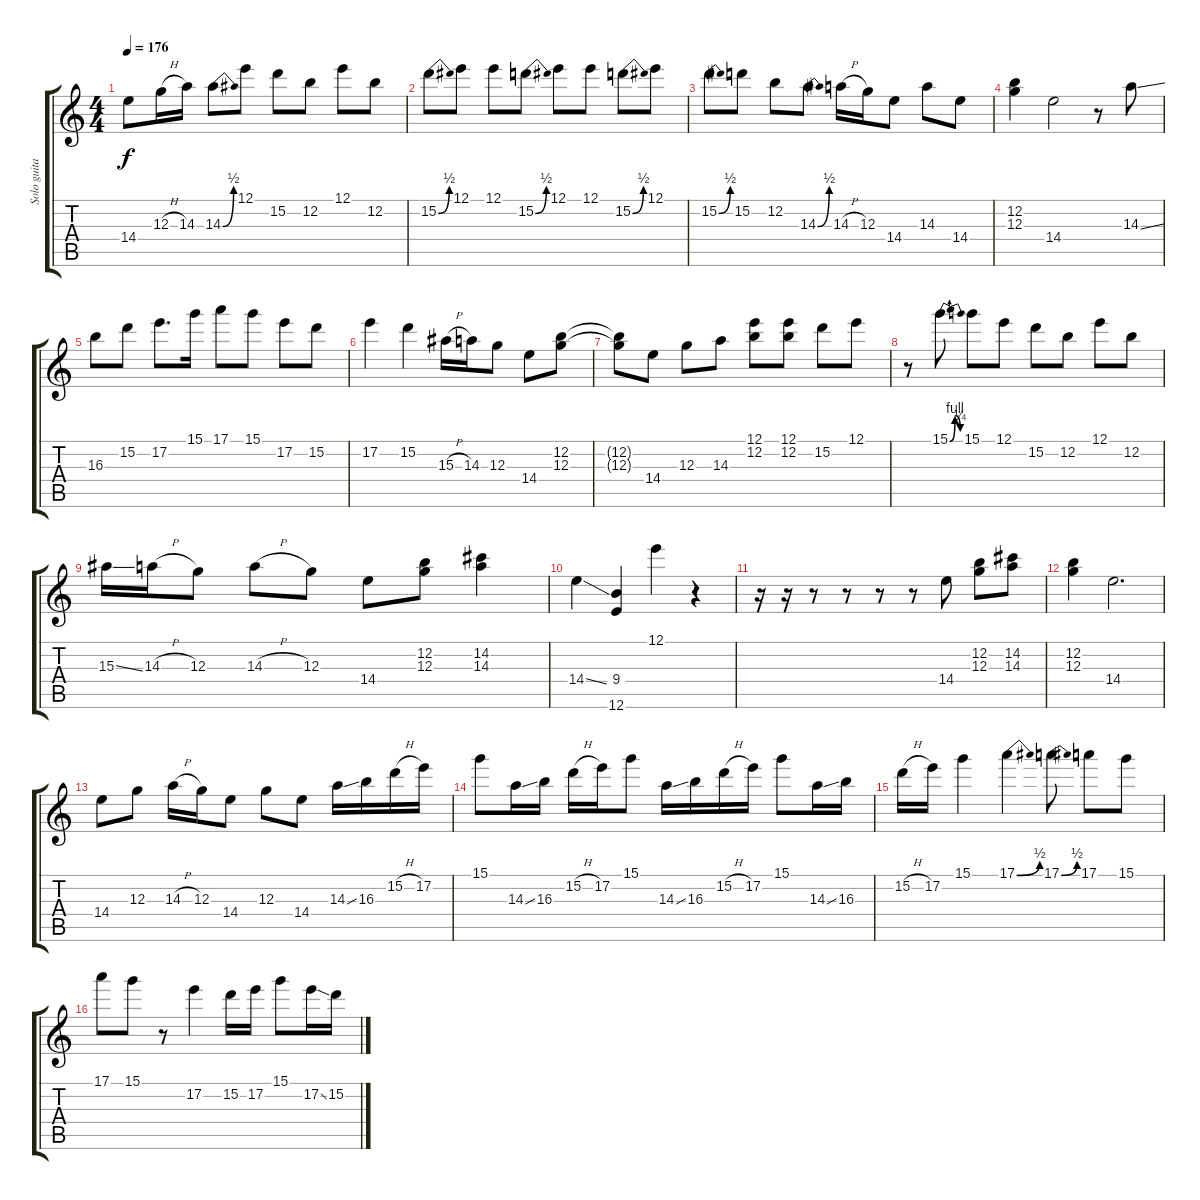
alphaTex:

\track ("Solo guitar" "Solo guita") {instrument overdrivenguitar}
\staff {score tabs}
\tuning (E4 B3 G3 D3 A2 E2) {hide}
\ts (4 4)
\tempo 176
\clef g2
\ks c
14.4.8{dy f} 12.3{h}.16 14.3.16 14.3{be (bend 0 0 60 2)}.8 12.1.8 15.2.8 12.2.8 12.1.8 12.2.8 |
15.2{be (bend 0 0 60 2)}.8 12.1.8 12.1.8 15.2{be (bend 0 0 60 2)}.8 12.1.8 12.1.8 15.2{be (bend 0 0 60 2)}.8 12.1.8 |
15.2{be (bend 0 0 60 2)}.8 15.2.8 12.2.8 14.3{be (bend 0 0 60 2)}.8 14.3{h}.16 12.3.16 14.4.8 14.3.8 14.4.8 |
(12.2 12.3).4 14.4.2 r.8 14.3{ss}.8 |
16.3.8 15.2.8 17.2.8{d} 15.1.16 17.1.8 15.1.8 17.2.8 15.2.8 |
17.2.4 15.2.4 15.3{h}.16 14.3.16 12.3.8 14.4.8 (12.2 12.3).8 |
(12.2{t} 12.3{t}).8 14.4.8 12.3.8 14.3.8 (12.1 12.2).8 (12.1 12.2).8 15.2.8 12.1.8 |
r.8 15.1{be (bendrelease 0 0 15 4 30 4 60 1)}.8 15.1.8 12.1.8 15.2.8 12.2.8 12.1.8 12.2.8 |
15.3{ss}.16 14.3{h}.16 12.3.8 14.3{h}.8 12.3.8 14.4.8 (12.2 12.3).8 (14.2 14.3).4 |
14.4{ss}.4 (9.4 12.6).4 12.1.4 r.4 |
r.16 r.16 r.8 r.8 r.8 r.8 14.4.8 (12.2 12.3).8 (14.2 14.3).8 |
(12.2 12.3).4 14.4.2{d} |
14.4.8 12.3.8 14.3{h}.16 12.3.16 14.4.8 12.3.8 14.4.8 14.3{ss}.16 16.3.16 15.2{h}.16 17.2.16 |
15.1.8 14.3{ss}.16 16.3.16 15.2{h}.16 17.2.16 15.1.8 14.3{ss}.16 16.3.16 15.2{h}.16 17.2.16 15.1.8 14.3{ss}.16 16.3.16 |
15.2{h}.16 17.2.16 15.1.4 17.1{be (bend 0 0 60 2)}.4 17.1{be (bend 0 0 60 2)}.8 17.1.8 15.1.8 |
17.1.8 15.1.8 r.8 17.2.4 15.2.16 17.2.16 15.1.8 17.2{ss}.16 15.2.16
